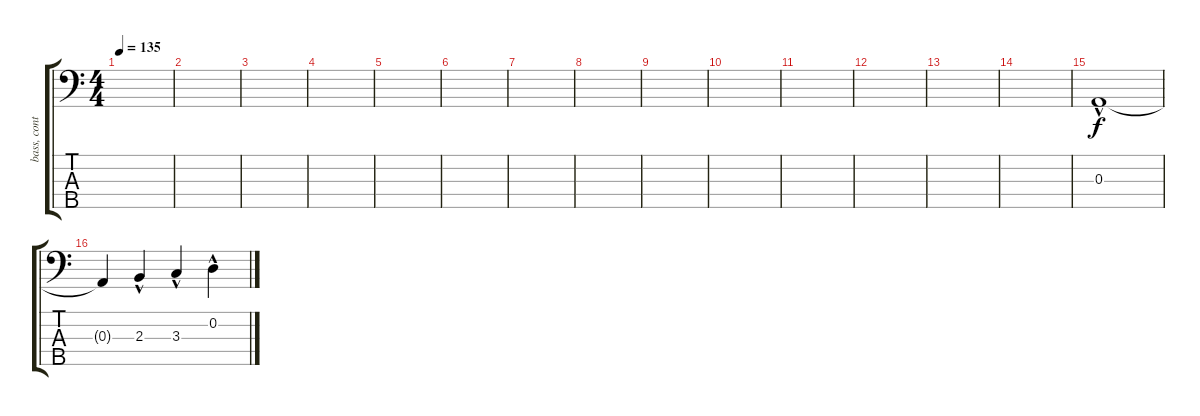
\track ("bass, contrabass" "bass, cont") {instrument electricbasspick}
\staff {score tabs}
\tuning (G2 D2 A1 E1 Bb0) {hide}
\ts (4 4)
\tempo 135
\clef f4
\ks c
|
|
|
|
|
|
|
|
|
|
|
|
|
|
0.3{hac}.1 |
0.3{t}.4 2.3{hac}.4 3.3{hac}.4 0.2{hac}.4
